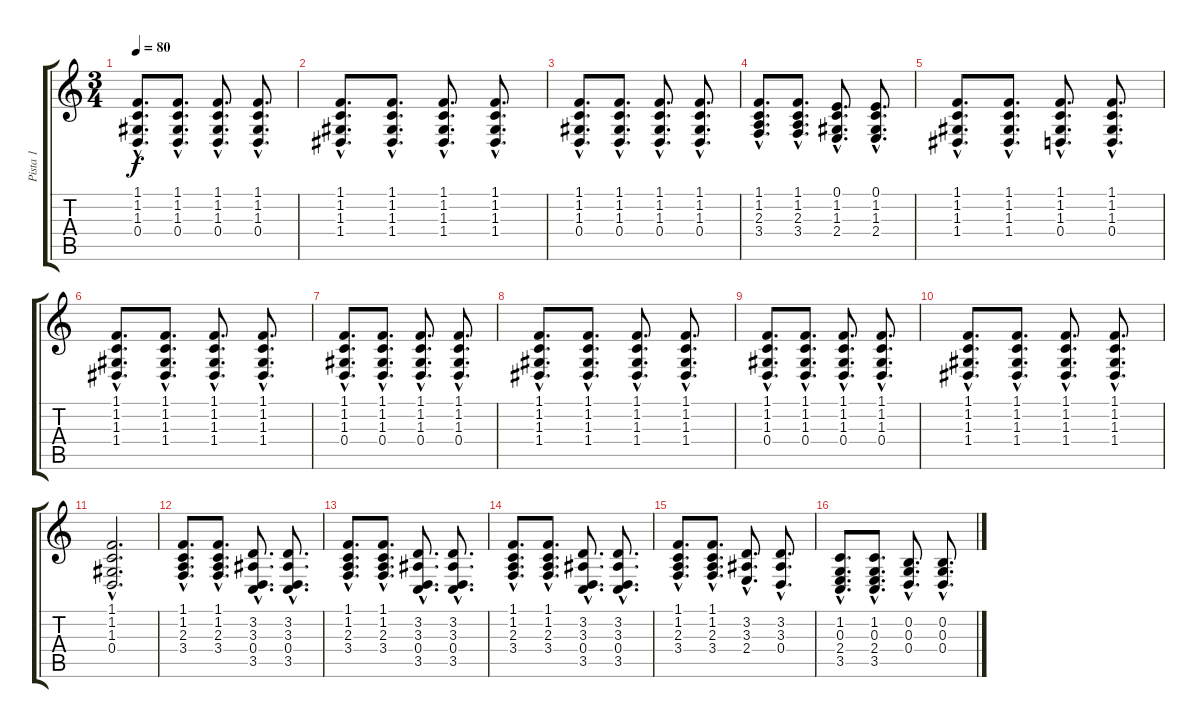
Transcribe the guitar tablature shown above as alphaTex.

\track ("Pista 1" "Pista 1") {instrument harpsichord}
\staff {score tabs}
\tuning (E4 B3 G3 D3 A2 E2) {hide}
\ts (3 4)
\tempo 80
\clef g2
\ks c
(1.1{hac} 1.2{hac} 1.3{hac} 0.4{hac}).8{d dy f} (1.1{hac} 1.2{hac} 1.3{hac} 0.4{hac}).8{d} (1.1{hac} 1.2{hac} 1.3{hac} 0.4{hac}).8{d} (1.1{hac} 1.2{hac} 1.3{hac} 0.4{hac}).8{d} |
(1.1{hac} 1.2{hac} 1.3{hac} 1.4{hac}).8{d} (1.1{hac} 1.2{hac} 1.3{hac} 1.4{hac}).8{d} (1.1{hac} 1.2{hac} 1.3{hac} 1.4{hac}).8{d} (1.1{hac} 1.2{hac} 1.3{hac} 1.4{hac}).8{d} |
(1.1{hac} 1.2{hac} 1.3{hac} 0.4{hac}).8{d} (1.1{hac} 1.2{hac} 1.3{hac} 0.4{hac}).8{d} (1.1{hac} 1.2{hac} 1.3{hac} 0.4{hac}).8{d} (1.1{hac} 1.2{hac} 1.3{hac} 0.4{hac}).8{d} |
(1.1{hac} 1.2{hac} 2.3{hac} 3.4{hac}).8{d} (1.1{hac} 1.2{hac} 2.3{hac} 3.4{hac}).8{d} (0.1{hac} 1.2{hac} 1.3{hac} 2.4{hac}).8{d} (0.1{hac} 1.2{hac} 1.3{hac} 2.4{hac}).8{d} |
(1.1{hac} 1.2{hac} 1.3{hac} 1.4{hac}).8{d} (1.1{hac} 1.2{hac} 1.3{hac} 1.4{hac}).8{d} (1.1{hac} 1.2{hac} 1.3{hac} 0.4{hac}).8{d} (1.1{hac} 1.2{hac} 1.3{hac} 0.4{hac}).8{d} |
(1.1{hac} 1.2{hac} 1.3{hac} 1.4{hac}).8{d} (1.1{hac} 1.2{hac} 1.3{hac} 1.4{hac}).8{d} (1.1{hac} 1.2{hac} 1.3{hac} 1.4{hac}).8{d} (1.1{hac} 1.2{hac} 1.3{hac} 1.4{hac}).8{d} |
(1.1{hac} 1.2{hac} 1.3{hac} 0.4{hac}).8{d} (1.1{hac} 1.2{hac} 1.3{hac} 0.4{hac}).8{d} (1.1{hac} 1.2{hac} 1.3{hac} 0.4{hac}).8{d} (1.1{hac} 1.2{hac} 1.3{hac} 0.4{hac}).8{d} |
(1.1{hac} 1.2{hac} 1.3{hac} 1.4{hac}).8{d} (1.1{hac} 1.2{hac} 1.3{hac} 1.4{hac}).8{d} (1.1{hac} 1.2{hac} 1.3{hac} 1.4{hac}).8{d} (1.1{hac} 1.2{hac} 1.3{hac} 1.4{hac}).8{d} |
(1.1{hac} 1.2{hac} 1.3{hac} 0.4{hac}).8{d} (1.1{hac} 1.2{hac} 1.3{hac} 0.4{hac}).8{d} (1.1{hac} 1.2{hac} 1.3{hac} 0.4{hac}).8{d} (1.1{hac} 1.2{hac} 1.3{hac} 0.4{hac}).8{d} |
(1.1{hac} 1.2{hac} 1.3{hac} 1.4{hac}).8{d} (1.1{hac} 1.2{hac} 1.3{hac} 1.4{hac}).8{d} (1.1{hac} 1.2{hac} 1.3{hac} 1.4{hac}).8{d} (1.1{hac} 1.2{hac} 1.3{hac} 1.4{hac}).8{d} |
(1.1{hac} 1.2{hac} 1.3{hac} 0.4{hac}).2{d} |
(1.1{hac} 1.2{hac} 2.3{hac} 3.4{hac}).8{d} (1.1{hac} 1.2{hac} 2.3{hac} 3.4{hac}).8{d} (3.2{hac} 3.3{hac} 0.4{hac} 3.5{hac}).8{d} (3.2{hac} 3.3{hac} 0.4{hac} 3.5{hac}).8{d} |
(1.1{hac} 1.2{hac} 2.3{hac} 3.4{hac}).8{d} (1.1{hac} 1.2{hac} 2.3{hac} 3.4{hac}).8{d} (3.2{hac} 3.3{hac} 0.4{hac} 3.5{hac}).8{d} (3.2{hac} 3.3{hac} 0.4{hac} 3.5{hac}).8{d} |
(1.1{hac} 1.2{hac} 2.3{hac} 3.4{hac}).8{d} (1.1{hac} 1.2{hac} 2.3{hac} 3.4{hac}).8{d} (3.2{hac} 3.3{hac} 0.4{hac} 3.5{hac}).8{d} (3.2{hac} 3.3{hac} 0.4{hac} 3.5{hac}).8{d} |
(1.1{hac} 1.2{hac} 2.3{hac} 3.4{hac}).8{d} (1.1{hac} 1.2{hac} 2.3{hac} 3.4{hac}).8{d} (3.2{hac} 3.3{hac} 2.4{hac}).8{d} (3.2{hac} 3.3{hac} 0.4{hac}).8{d} |
(1.2{hac} 0.3{hac} 2.4{hac} 3.5{hac}).8{d} (1.2{hac} 0.3{hac} 2.4{hac} 3.5{hac}).8{d} (0.2{hac} 0.3{hac} 0.4{hac}).8{d} (0.2{hac} 0.3{hac} 0.4{hac}).8{d}
